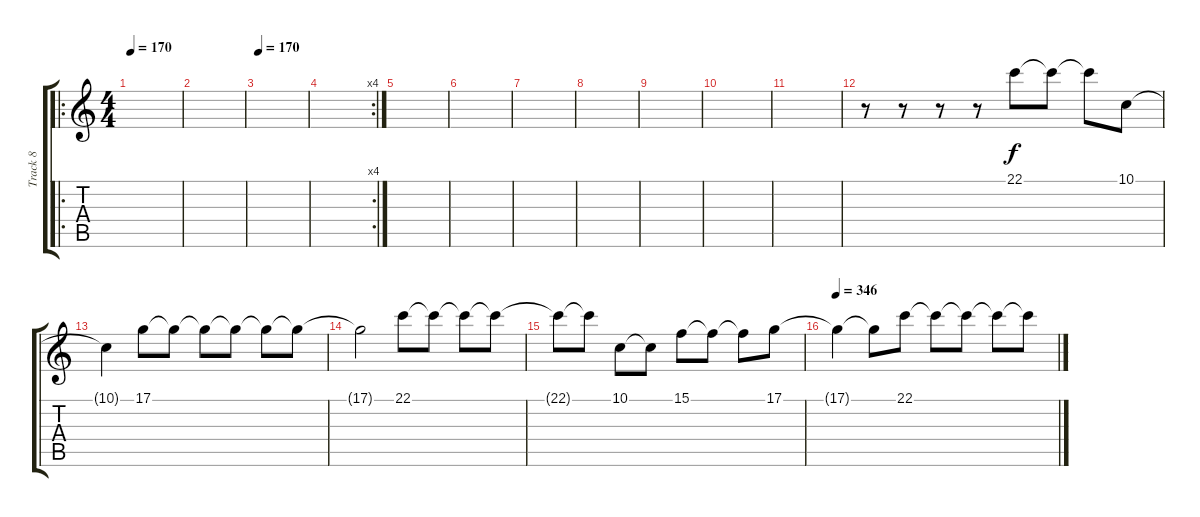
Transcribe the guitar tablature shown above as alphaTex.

\track ("Track 8" "Track 8") {instrument musicbox}
\staff {score tabs}
\tuning (D4 A3 F3 C3 G2 C2) {hide}
\ro
\ts (4 4)
\tempo 170
\clef g2
\ks c
|
|
\tempo 170
|
\rc 4
|
|
|
|
|
|
|
|
r.8 r.8 r.8 r.8 22.1.8 22.1{t}.8 22.1{t}.8 10.1.8 |
10.1{t}.4 17.1.8 17.1{t}.8 17.1{t}.8 17.1{t}.8 17.1{t}.8 17.1{t}.8 |
17.1{t}.2 22.1.8 22.1{t}.8 22.1{t}.8 22.1{t}.8 |
22.1{t}.8 22.1{t}.8 10.1.8 10.1{t}.8 15.1.8 15.1{t}.8 15.1{t}.8 17.1.8 |
\tempo 240
\tempo 346
17.1{t}.4 17.1{t}.8 22.1.8 22.1{t}.8 22.1{t}.8 22.1{t}.8 22.1{t}.8
